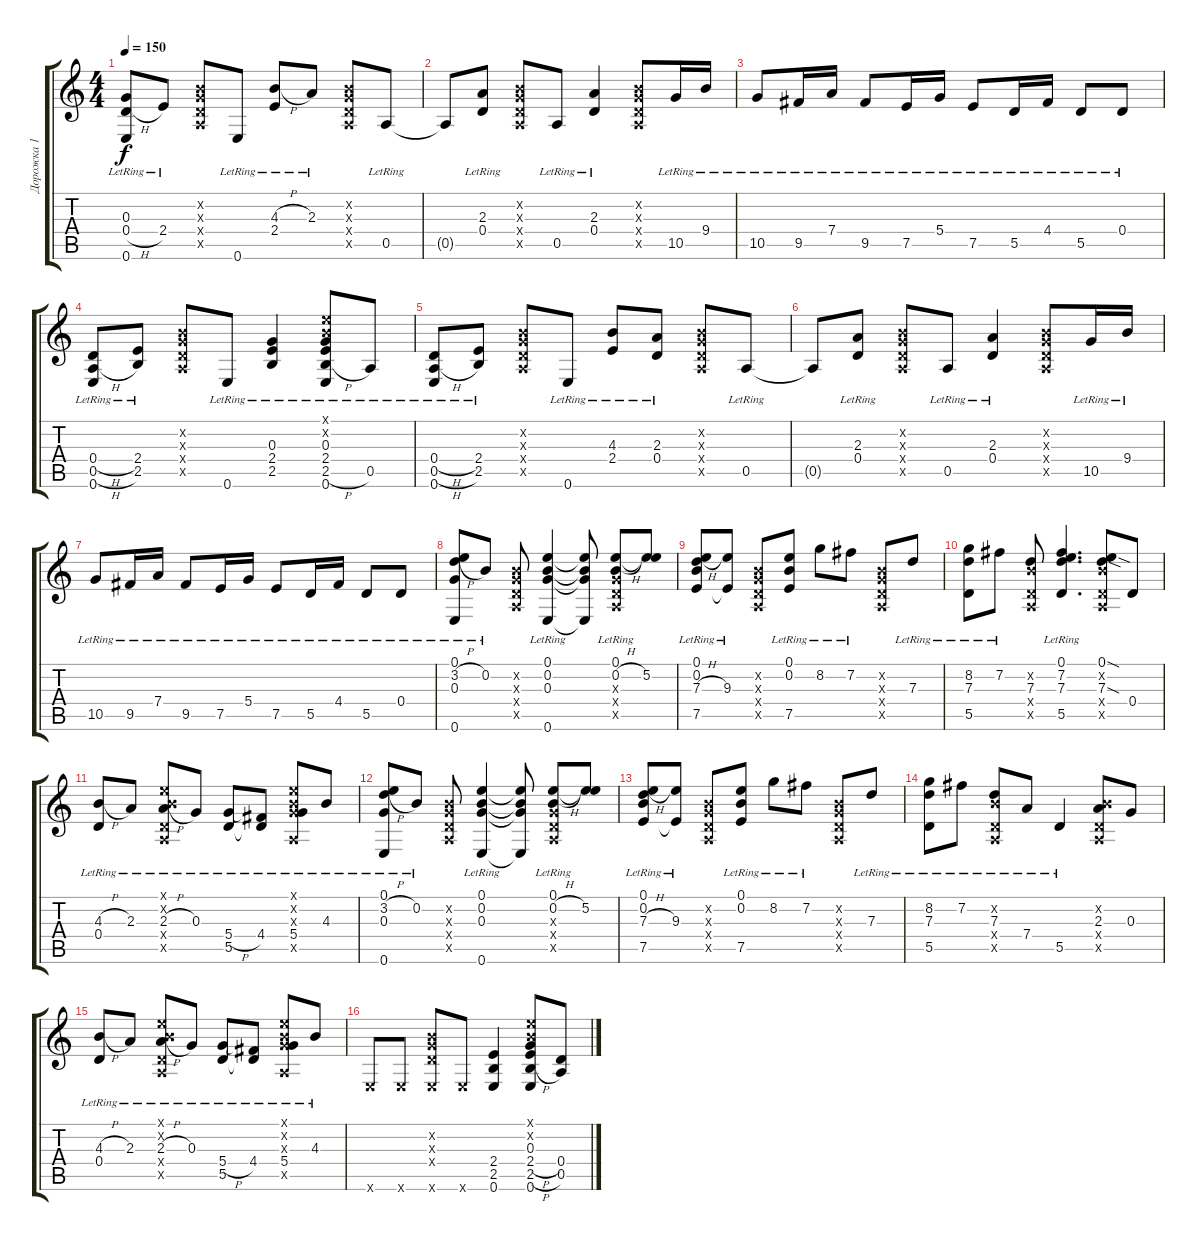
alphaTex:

\track ("Дорожка 1" "Дорожка 1") {instrument acousticguitarnylon}
\staff {score tabs}
\tuning (E4 B3 G3 D3 A2 E2) {hide}
\ts (4 4)
\tempo 150
\clef g2
\ks c
(0.3{lr} 0.4{h lr} 0.6{lr}).8{dy f} 2.4{lr}.8 (0.2{x} 0.3{x} 0.4{x} 0.5{x}).8 0.6{lr}.8 (4.3{h lr} 2.4{lr}).8 2.3{lr}.8 (0.2{x} 0.3{x} 0.4{x} 0.5{x}).8 0.5{lr}.8 |
0.5{t}.8 (2.3{lr} 0.4{lr}).8 (0.2{x} 0.3{x} 0.4{x} 0.5{x}).8 0.5{lr}.8 (2.3{lr} 0.4{lr}).4 (0.2{x} 0.3{x} 0.4{x} 0.5{x}).8 10.5{lr}.16 9.4{lr}.16 |
10.5{lr}.8 9.5{lr}.16 7.4{lr}.16 9.5{lr}.8 7.5{lr}.16 5.4{lr}.16 7.5{lr}.8 5.5{lr}.16 4.4{lr}.16 5.5{lr}.8 0.4{lr}.8 |
(0.4{h lr} 0.5{h lr} 0.6{lr}).8 (2.4{lr} 2.5{lr}).8 (0.2{x} 0.3{x} 0.4{x} 0.5{x}).8 0.6{lr}.8 (0.3{lr} 2.4{lr} 2.5{lr}).4 (0.1{x} 0.2{x} 0.3{lr} 2.4{lr} 2.5{h lr} 0.6{lr}).8 0.5{lr}.8 |
(0.4{h lr} 0.5{h lr} 0.6{lr}).8 (2.4{lr} 2.5{lr}).8 (0.2{x} 0.3{x} 0.4{x} 0.5{x}).8 0.6{lr}.8 (4.3{lr} 2.4{lr}).8 (2.3{lr} 0.4{lr}).8 (0.2{x} 0.3{x} 0.4{x} 0.5{x}).8 0.5{lr}.8 |
0.5{t}.8 (2.3{lr} 0.4{lr}).8 (0.2{x} 0.3{x} 0.4{x} 0.5{x}).8 0.5{lr}.8 (2.3{lr} 0.4{lr}).4 (0.2{x} 0.3{x} 0.4{x} 0.5{x}).8 10.5{lr}.16 9.4{lr}.16 |
10.5{lr}.8 9.5{lr}.16 7.4{lr}.16 9.5{lr}.8 7.5{lr}.16 5.4{lr}.16 7.5{lr}.8 5.5{lr}.16 4.4{lr}.16 5.5{lr}.8 0.4{lr}.8 |
(0.1{lr} 3.2{h lr} 0.3{lr} 0.6{lr}).8 0.2{lr}.8 (0.2{x} 0.3{x} 0.4{x} 0.5{x}).8 (0.1{lr} 0.2{lr} 0.3{lr} 0.6{lr}).4 (0.1{t} 0.2{t} 0.3{t} 0.6{t}).8 (0.1{lr} 0.2{h} 0.3{x} 0.4{x} 0.5{x}).8 (0.1{t} 5.2).8 |
(0.1{lr} 0.2{lr} 7.3{h lr} 7.5{lr}).8 (9.3{lr} 7.5{t}).8 (0.2{x} 0.3{x} 0.4{x} 0.5{x}).8 (0.1{lr} 0.2{lr} 7.5{lr}).8 8.2{lr}.8 7.2{lr}.8 (0.2{x} 0.3{x} 0.4{x} 0.5{x}).8 7.3{lr}.8 |
(8.2{lr} 7.3{lr} 5.5{lr}).8 7.2{lr}.8 (0.2{x} 7.3 0.4{x} 0.5{x}).8 (0.1{lr} 7.2{lr} 7.3{lr} 5.5{lr}).4{d} (0.1{sod} 0.2{x} 7.3{sod} 0.4{x} 0.5{x}).8 0.4.8 |
(4.3{h lr} 0.4{lr}).8 2.3{lr}.8 (0.1{x} 0.2{x} 2.3{h lr} 0.4{x} 0.5{x}).8 0.3{lr}.8 (5.4{h lr} 5.5{lr}).8 (4.4{lr} 5.5{t}).8 (0.1{x} 0.2{x} 0.3{x} 5.4{lr} 0.5{x}).8 4.3{lr}.8 |
(0.1{lr} 3.2{h lr} 0.3{lr} 0.6{lr}).8 0.2{lr}.8 (0.2{x} 0.3{x} 0.4{x} 0.5{x}).8 (0.1{lr} 0.2{lr} 0.3{lr} 0.6{lr}).4 (0.1{t} 0.2{t} 0.3{t} 0.6{t}).8 (0.1{lr} 0.2{h} 0.3{x} 0.4{x} 0.5{x}).8 (0.1{t} 5.2).8 |
(0.1{lr} 0.2{lr} 7.3{h lr} 7.5{lr}).8 (9.3{lr} 7.5{t}).8 (0.2{x} 0.3{x} 0.4{x} 0.5{x}).8 (0.1{lr} 0.2{lr} 7.5{lr}).8 8.2{lr}.8 7.2{lr}.8 (0.2{x} 0.3{x} 0.4{x} 0.5{x}).8 7.3{lr}.8 |
(8.2{lr} 7.3{lr} 5.5{lr}).8 7.2{lr}.8 (0.2{x} 7.3{lr} 0.4{x} 0.5{x}).8 7.4{lr}.8 5.5{lr}.4 (0.2{x} 2.3 0.4{x} 0.5{x}).8 0.3.8 |
(4.3{h lr} 0.4{lr}).8 2.3{lr}.8 (0.1{x} 0.2{x} 2.3{h lr} 0.4{x} 0.5{x}).8 0.3{lr}.8 (5.4{h lr} 5.5{lr}).8 (4.4{lr} 5.5{t}).8 (0.1{x} 0.2{x} 0.3{x} 5.4{lr} 0.5{x}).8 4.3{lr}.8 |
0.6{x}.8 0.6{x}.8 (0.2{x} 0.3{x} 0.4{x} 0.6{x}).8 0.6{x}.8 (2.4 2.5 0.6).4 (0.1{x} 0.2{x} 0.3 2.4{h} 2.5{h} 0.6).8 (0.4 0.5).8
